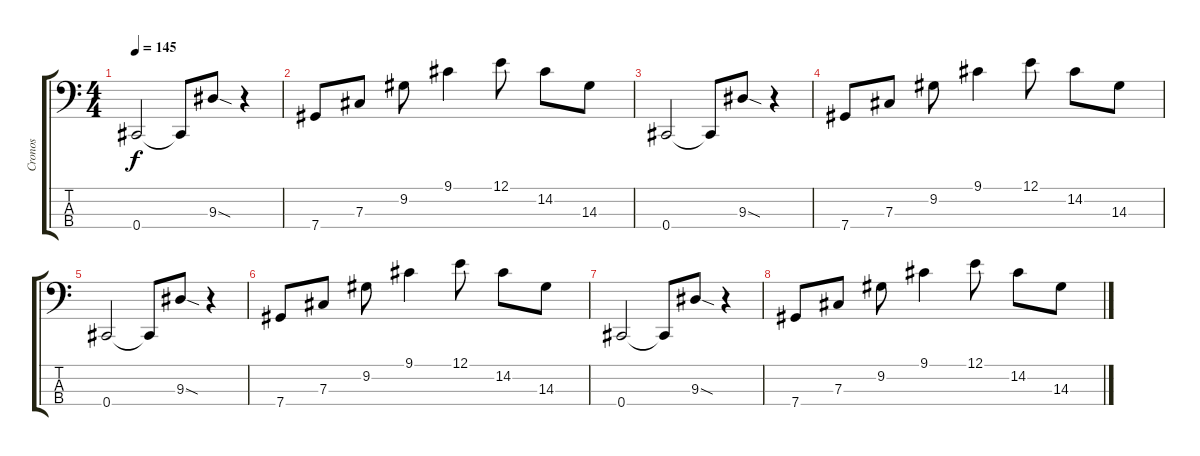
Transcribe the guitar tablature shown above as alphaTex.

\track ("Cronos" "Cronos") {instrument electricbassfinger}
\staff {score tabs}
\tuning (E2 B1 Gb1 Db1) {hide}
\ts (4 4)
\tempo 145
\clef f4
\ks c
0.4.2{dy f} 0.4{t}.8 9.3{sod}.8 r.4 |
7.4.8 7.3.8 9.2.8 9.1.4 12.1.8 14.2.8 14.3.8 |
0.4.2 0.4{t}.8 9.3{sod}.8 r.4 |
7.4.8 7.3.8 9.2.8 9.1.4 12.1.8 14.2.8 14.3.8 |
0.4.2 0.4{t}.8 9.3{sod}.8 r.4 |
7.4.8 7.3.8 9.2.8 9.1.4 12.1.8 14.2.8 14.3.8 |
0.4.2 0.4{t}.8 9.3{sod}.8 r.4 |
7.4.8 7.3.8 9.2.8 9.1.4 12.1.8 14.2.8 14.3.8
